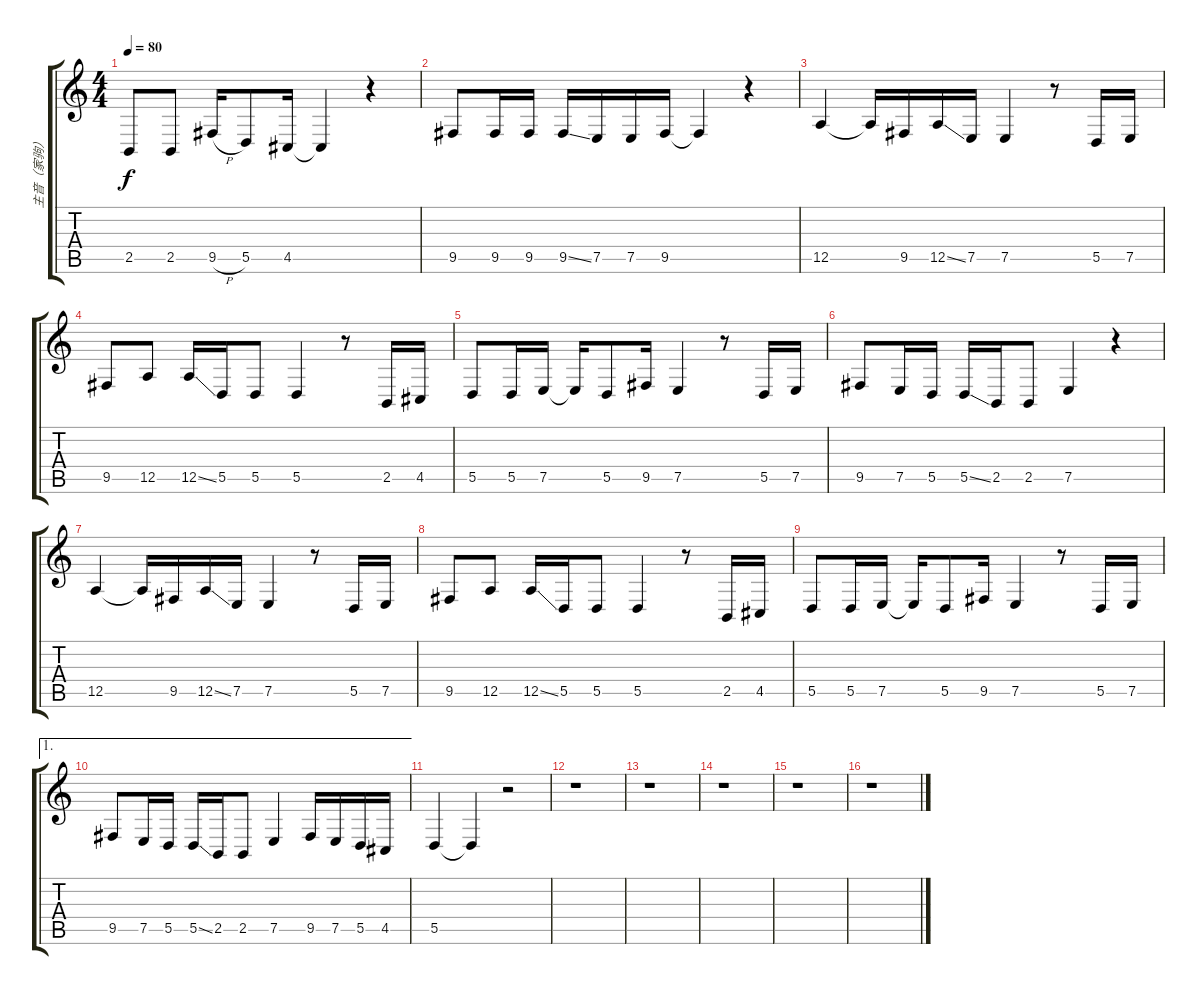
\track ("主音（家驹）" "主音（家驹）") {instrument frenchhorn}
\staff {score tabs}
\tuning (E4 B3 G3 D3 A2 E2) {hide}
\ts (4 4)
\tempo 80
\clef g2
\ks c
2.5.8{dy f} 2.5.8 9.5{h}.16 5.5.8 4.5.16 4.5{t}.4 r.4 |
9.5.8 9.5.16 9.5.16 9.5{ss}.16 7.5.16 7.5.16 9.5.16 9.5{t}.4 r.4 |
12.5.4 12.5{t}.16 9.5.16 12.5{ss}.16 7.5.16 7.5.4 r.8 5.5.16 7.5.16 |
9.5.8 12.5.8 12.5{ss}.16 5.5.16 5.5.8 5.5.4 r.8 2.5.16 4.5.16 |
5.5.8 5.5.16 7.5.16 7.5{t}.16 5.5.8 9.5.16 7.5.4 r.8 5.5.16 7.5.16 |
9.5.8 7.5.16 5.5.16 5.5{ss}.16 2.5.16 2.5.8 7.5.4 r.4 |
12.5.4 12.5{t}.16 9.5.16 12.5{ss}.16 7.5.16 7.5.4 r.8 5.5.16 7.5.16 |
9.5.8 12.5.8 12.5{ss}.16 5.5.16 5.5.8 5.5.4 r.8 2.5.16 4.5.16 |
5.5.8 5.5.16 7.5.16 7.5{t}.16 5.5.8 9.5.16 7.5.4 r.8 5.5.16 7.5.16 |
\ae 1
9.5.8 7.5.16 5.5.16 5.5{ss}.16 2.5.16 2.5.8 7.5.4 9.5.16 7.5.16 5.5.16 4.5.16 |
5.5.4 5.5{t}.4 r.2 |
r.1 |
r.1 |
r.1 |
r.1 |
r.1
